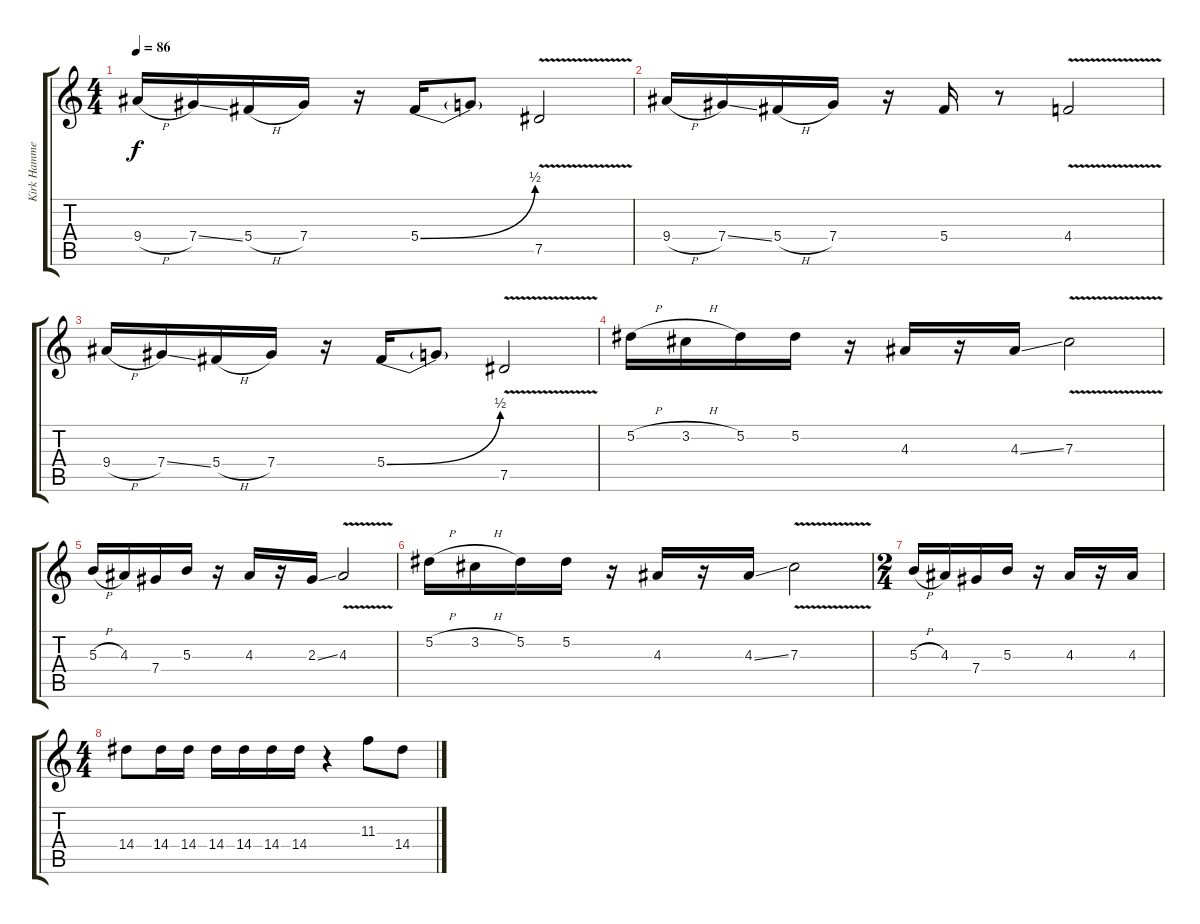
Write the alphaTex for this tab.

\track ("Kirk Hammett (disto)" "Kirk Hamme") {instrument distortionguitar}
\staff {score tabs}
\tuning (Eb4 Bb3 Gb3 Db3 Ab2 Eb2) {hide}
\ts (4 4)
\tempo 86
\clef g2
\ks c
9.4{h}.16{dy f} 7.4{ss}.16 5.4{h}.16 7.4.16 r.16 5.4{be (bend 0 0 60 2)}.16 5.4{t}.8 7.5{v}.2 |
9.4{h}.16 7.4{ss}.16 5.4{h}.16 7.4.16 r.16 5.4.16 r.8 4.4{v}.2 |
9.4{h}.16 7.4{ss}.16 5.4{h}.16 7.4.16 r.16 5.4{be (bend 0 0 60 2)}.16 5.4{t}.8 7.5{v}.2 |
5.2{h}.16 3.2{h}.16 5.2.16 5.2.16 r.16 4.3.16 r.16 4.3{ss}.16 7.3{v}.2 |
5.3{h}.16 4.3.16 7.4.16 5.3.16 r.16 4.3.16 r.16 2.3{ss}.16 4.3{v}.2 |
5.2{h}.16 3.2{h}.16 5.2.16 5.2.16 r.16 4.3.16 r.16 4.3{ss}.16 7.3{v}.2 |
\ts (2 4)
5.3{h}.16 4.3.16 7.4.16 5.3.16 r.16 4.3.16 r.16 4.3.16 |
\ts (4 4)
14.4.8 14.4.16 14.4.16 14.4.16 14.4.16 14.4.16 14.4.16 r.4 11.3.8 14.4.8
